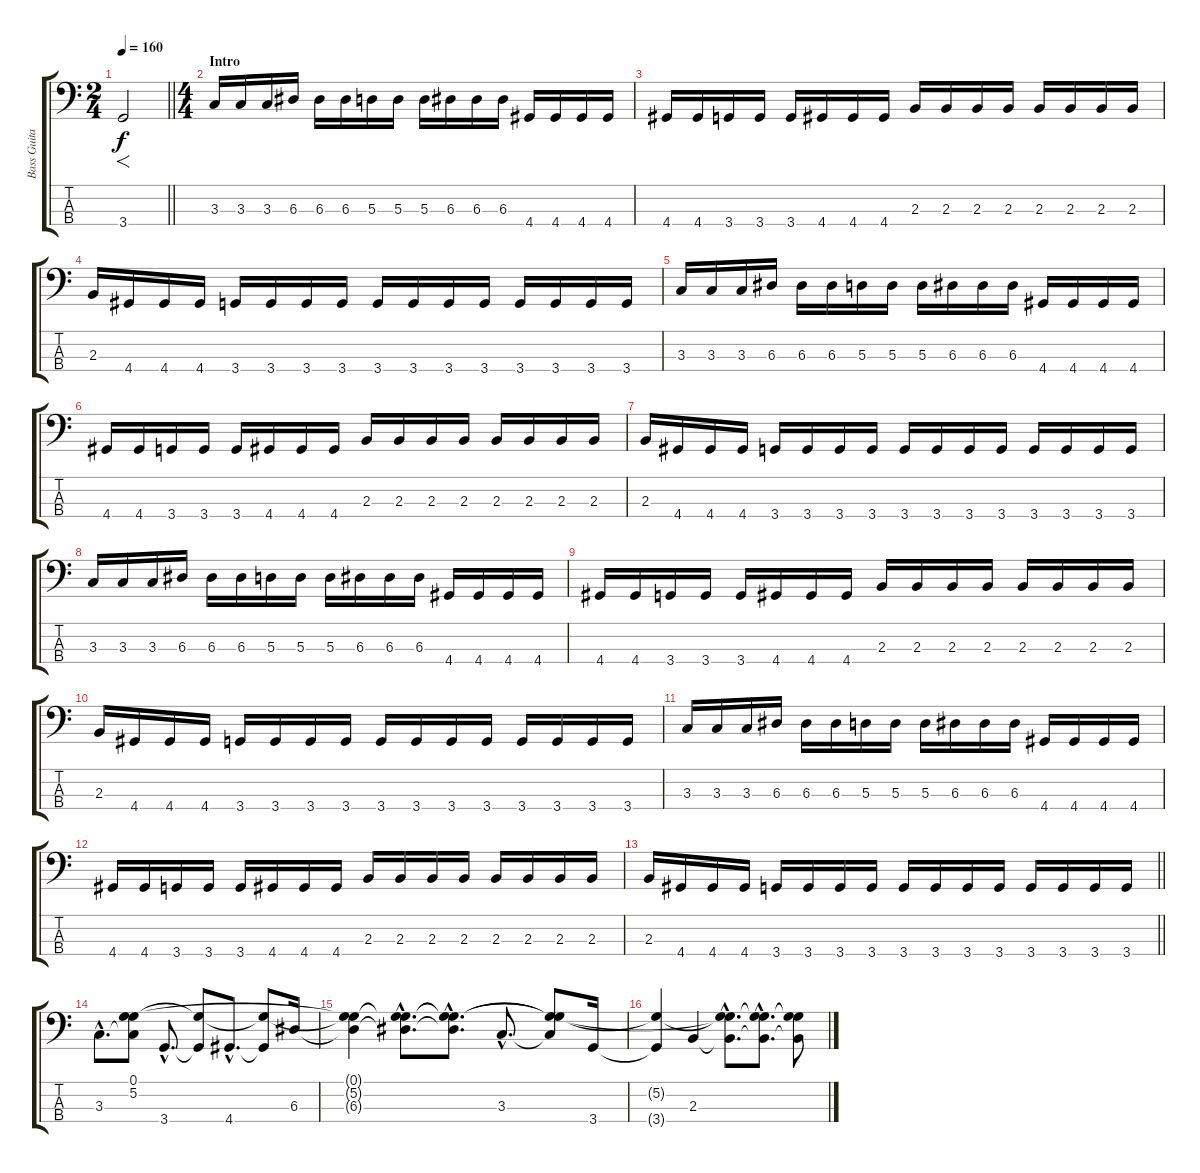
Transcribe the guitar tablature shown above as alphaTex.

\track ("Bass Guitar 1" "Bass Guita") {instrument electricbassfinger}
\staff {score tabs}
\tuning (G2 D2 A1 E1) {hide}
\ts (2 4)
\tempo 160
\clef f4
\barLineRight lightlight
\ks c
3.4.2{f dy f instrument electricbassfinger} |
\ts (4 4)
\section ("" "Intro")
3.3.16 3.3.16 3.3.16 6.3.16 6.3.16 6.3.16 5.3.16 5.3.16 5.3.16 6.3.16 6.3.16 6.3.16 4.4.16 4.4.16 4.4.16 4.4.16 |
4.4.16 4.4.16 3.4.16 3.4.16 3.4.16 4.4.16 4.4.16 4.4.16 2.3.16 2.3.16 2.3.16 2.3.16 2.3.16 2.3.16 2.3.16 2.3.16 |
2.3.16 4.4.16 4.4.16 4.4.16 3.4.16 3.4.16 3.4.16 3.4.16 3.4.16 3.4.16 3.4.16 3.4.16 3.4.16 3.4.16 3.4.16 3.4.16 |
3.3.16 3.3.16 3.3.16 6.3.16 6.3.16 6.3.16 5.3.16 5.3.16 5.3.16 6.3.16 6.3.16 6.3.16 4.4.16 4.4.16 4.4.16 4.4.16 |
4.4.16 4.4.16 3.4.16 3.4.16 3.4.16 4.4.16 4.4.16 4.4.16 2.3.16 2.3.16 2.3.16 2.3.16 2.3.16 2.3.16 2.3.16 2.3.16 |
2.3.16 4.4.16 4.4.16 4.4.16 3.4.16 3.4.16 3.4.16 3.4.16 3.4.16 3.4.16 3.4.16 3.4.16 3.4.16 3.4.16 3.4.16 3.4.16 |
3.3.16 3.3.16 3.3.16 6.3.16 6.3.16 6.3.16 5.3.16 5.3.16 5.3.16 6.3.16 6.3.16 6.3.16 4.4.16 4.4.16 4.4.16 4.4.16 |
4.4.16 4.4.16 3.4.16 3.4.16 3.4.16 4.4.16 4.4.16 4.4.16 2.3.16 2.3.16 2.3.16 2.3.16 2.3.16 2.3.16 2.3.16 2.3.16 |
2.3.16 4.4.16 4.4.16 4.4.16 3.4.16 3.4.16 3.4.16 3.4.16 3.4.16 3.4.16 3.4.16 3.4.16 3.4.16 3.4.16 3.4.16 3.4.16 |
3.3.16 3.3.16 3.3.16 6.3.16 6.3.16 6.3.16 5.3.16 5.3.16 5.3.16 6.3.16 6.3.16 6.3.16 4.4.16 4.4.16 4.4.16 4.4.16 |
4.4.16 4.4.16 3.4.16 3.4.16 3.4.16 4.4.16 4.4.16 4.4.16 2.3.16 2.3.16 2.3.16 2.3.16 2.3.16 2.3.16 2.3.16 2.3.16 |
\barLineRight lightlight
2.3.16 4.4.16 4.4.16 4.4.16 3.4.16 3.4.16 3.4.16 3.4.16 3.4.16 3.4.16 3.4.16 3.4.16 3.4.16 3.4.16 3.4.16 3.4.16 |
\section ("" " ")
3.3{hac}.8{d} (0.1 5.2 3.3{t}).8 3.4{hac}.8{d} (5.2{t} 3.4{t}).8 4.4{hac}.8{d} (5.2{t} 4.4{t}).8 6.3.16 |
(0.1{t} 5.2{t} 6.3{t}).4 (0.1{hac t} 5.2{hac t} 6.3{hac t}).8{d} (0.1{hac t} 5.2{hac t} 6.3{hac t}).8{d} 3.3{hac}.8{d} (0.1{t} 5.2{t} 3.3{t}).8 3.4.16 |
(5.2{t} 3.4{t}).4 2.3.4 (0.1{hac t} 5.2{hac t} 2.3{hac t}).8{d} (0.1{hac t} 5.2{hac t} 2.3{hac t}).8{d} (0.1{t} 5.2{t} 2.3{t}).8
